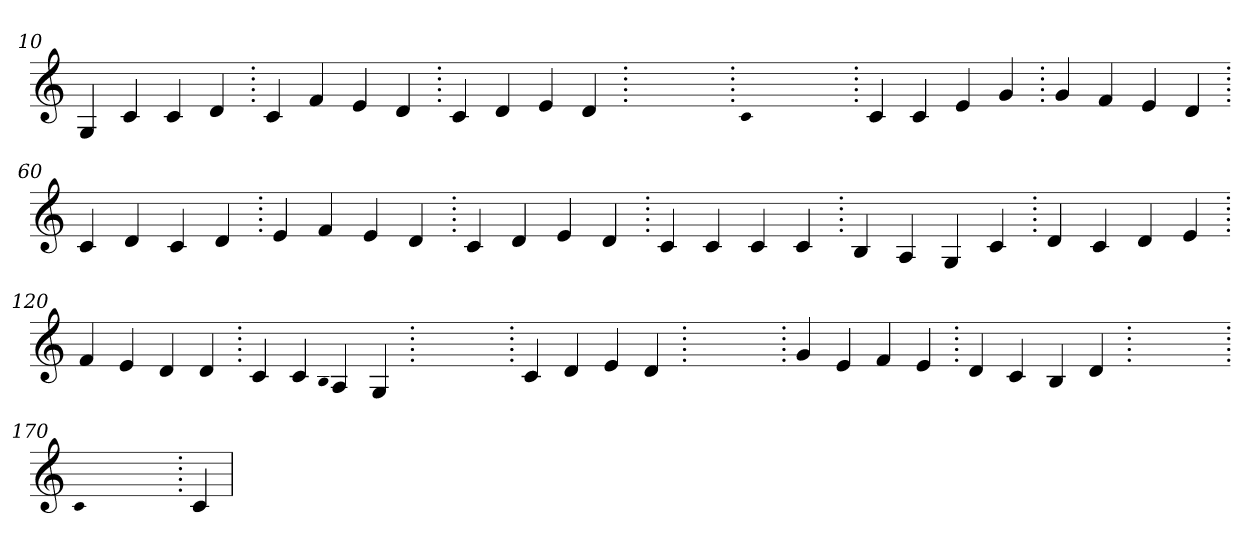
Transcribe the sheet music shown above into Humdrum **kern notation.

**kern
*part1
*staff1
*clefG2
=10.
4G
4c
4c
4d
=20.
4c
4f
4e
4d
=30.
4c
4d
4e
4d
=40.
1ryy
=40.
qqc
1ryy
=40.
4c
4c
4e
4g
=50.
4g
4f
4e
4d
=60.
4c
4d
4c
4d
=70.
4e
4f
4e
4d
=80.
4c
4d
4e
4d
=90.
4c
4c
4c
4c
=100.
4B
4A
4G
4c
=110.
4d
4c
4d
4e
=120.
4f
4e
4d
4d
=130.
4c
4c
qqB
4A
4G
=140.
1ryy
=140.
4c
4d
4e
4d
=150.
1ryy
=150.
4g
4e
4f
4e
=160.
4d
4c
4B
4d
=170.
1ryy
=170.
qqc
1ryy
=170.
4c
=
*-
